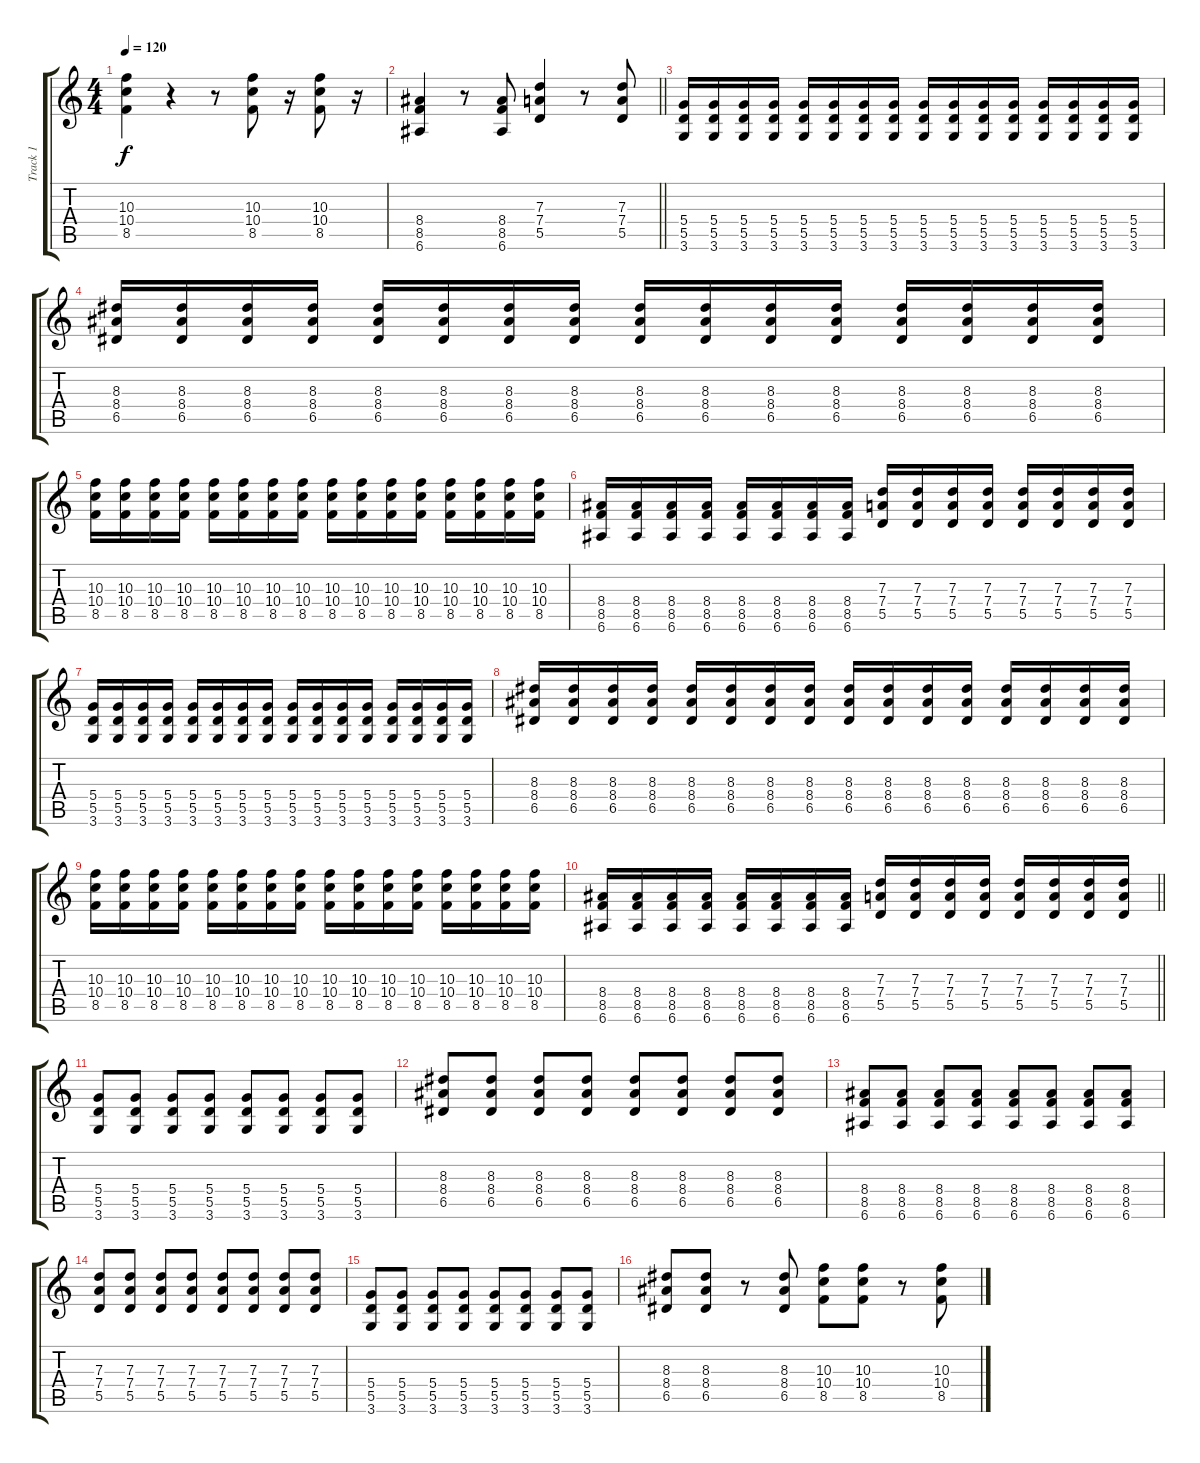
\track ("Track 1" "Track 1") {instrument overdrivenguitar}
\staff {score tabs}
\tuning (E4 B3 G3 D3 A2 E2) {hide}
\ts (4 4)
\tempo 120
\clef g2
\ks c
(10.3 10.4 8.5).4{dy f} r.4 r.8 (10.3 10.4 8.5).8 r.16 (10.3 10.4 8.5).8 r.16 |
\barLineRight lightlight
(8.4 8.5 6.6).4 r.8 (8.4 8.5 6.6).8 (7.3 7.4 5.5).4 r.8 (7.3 7.4 5.5).8 |
(5.4 5.5 3.6).16 (5.4 5.5 3.6).16 (5.4 5.5 3.6).16 (5.4 5.5 3.6).16 (5.4 5.5 3.6).16 (5.4 5.5 3.6).16 (5.4 5.5 3.6).16 (5.4 5.5 3.6).16 (5.4 5.5 3.6).16 (5.4 5.5 3.6).16 (5.4 5.5 3.6).16 (5.4 5.5 3.6).16 (5.4 5.5 3.6).16 (5.4 5.5 3.6).16 (5.4 5.5 3.6).16 (5.4 5.5 3.6).16 |
(8.3 8.4 6.5).16 (8.3 8.4 6.5).16 (8.3 8.4 6.5).16 (8.3 8.4 6.5).16 (8.3 8.4 6.5).16 (8.3 8.4 6.5).16 (8.3 8.4 6.5).16 (8.3 8.4 6.5).16 (8.3 8.4 6.5).16 (8.3 8.4 6.5).16 (8.3 8.4 6.5).16 (8.3 8.4 6.5).16 (8.3 8.4 6.5).16 (8.3 8.4 6.5).16 (8.3 8.4 6.5).16 (8.3 8.4 6.5).16 |
(10.3 10.4 8.5).16 (10.3 10.4 8.5).16 (10.3 10.4 8.5).16 (10.3 10.4 8.5).16 (10.3 10.4 8.5).16 (10.3 10.4 8.5).16 (10.3 10.4 8.5).16 (10.3 10.4 8.5).16 (10.3 10.4 8.5).16 (10.3 10.4 8.5).16 (10.3 10.4 8.5).16 (10.3 10.4 8.5).16 (10.3 10.4 8.5).16 (10.3 10.4 8.5).16 (10.3 10.4 8.5).16 (10.3 10.4 8.5).16 |
(8.4 8.5 6.6).16 (8.4 8.5 6.6).16 (8.4 8.5 6.6).16 (8.4 8.5 6.6).16 (8.4 8.5 6.6).16 (8.4 8.5 6.6).16 (8.4 8.5 6.6).16 (8.4 8.5 6.6).16 (7.3 7.4 5.5).16 (7.3 7.4 5.5).16 (7.3 7.4 5.5).16 (7.3 7.4 5.5).16 (7.3 7.4 5.5).16 (7.3 7.4 5.5).16 (7.3 7.4 5.5).16 (7.3 7.4 5.5).16 |
(5.4 5.5 3.6).16 (5.4 5.5 3.6).16 (5.4 5.5 3.6).16 (5.4 5.5 3.6).16 (5.4 5.5 3.6).16 (5.4 5.5 3.6).16 (5.4 5.5 3.6).16 (5.4 5.5 3.6).16 (5.4 5.5 3.6).16 (5.4 5.5 3.6).16 (5.4 5.5 3.6).16 (5.4 5.5 3.6).16 (5.4 5.5 3.6).16 (5.4 5.5 3.6).16 (5.4 5.5 3.6).16 (5.4 5.5 3.6).16 |
(8.3 8.4 6.5).16 (8.3 8.4 6.5).16 (8.3 8.4 6.5).16 (8.3 8.4 6.5).16 (8.3 8.4 6.5).16 (8.3 8.4 6.5).16 (8.3 8.4 6.5).16 (8.3 8.4 6.5).16 (8.3 8.4 6.5).16 (8.3 8.4 6.5).16 (8.3 8.4 6.5).16 (8.3 8.4 6.5).16 (8.3 8.4 6.5).16 (8.3 8.4 6.5).16 (8.3 8.4 6.5).16 (8.3 8.4 6.5).16 |
(10.3 10.4 8.5).16 (10.3 10.4 8.5).16 (10.3 10.4 8.5).16 (10.3 10.4 8.5).16 (10.3 10.4 8.5).16 (10.3 10.4 8.5).16 (10.3 10.4 8.5).16 (10.3 10.4 8.5).16 (10.3 10.4 8.5).16 (10.3 10.4 8.5).16 (10.3 10.4 8.5).16 (10.3 10.4 8.5).16 (10.3 10.4 8.5).16 (10.3 10.4 8.5).16 (10.3 10.4 8.5).16 (10.3 10.4 8.5).16 |
\barLineRight lightlight
(8.4 8.5 6.6).16 (8.4 8.5 6.6).16 (8.4 8.5 6.6).16 (8.4 8.5 6.6).16 (8.4 8.5 6.6).16 (8.4 8.5 6.6).16 (8.4 8.5 6.6).16 (8.4 8.5 6.6).16 (7.3 7.4 5.5).16 (7.3 7.4 5.5).16 (7.3 7.4 5.5).16 (7.3 7.4 5.5).16 (7.3 7.4 5.5).16 (7.3 7.4 5.5).16 (7.3 7.4 5.5).16 (7.3 7.4 5.5).16 |
(5.4 5.5 3.6).8 (5.4 5.5 3.6).8 (5.4 5.5 3.6).8 (5.4 5.5 3.6).8 (5.4 5.5 3.6).8 (5.4 5.5 3.6).8 (5.4 5.5 3.6).8 (5.4 5.5 3.6).8 |
(8.3 8.4 6.5).8 (8.3 8.4 6.5).8 (8.3 8.4 6.5).8 (8.3 8.4 6.5).8 (8.3 8.4 6.5).8 (8.3 8.4 6.5).8 (8.3 8.4 6.5).8 (8.3 8.4 6.5).8 |
(8.4 8.5 6.6).8 (8.4 8.5 6.6).8 (8.4 8.5 6.6).8 (8.4 8.5 6.6).8 (8.4 8.5 6.6).8 (8.4 8.5 6.6).8 (8.4 8.5 6.6).8 (8.4 8.5 6.6).8 |
(7.3 7.4 5.5).8 (7.3 7.4 5.5).8 (7.3 7.4 5.5).8 (7.3 7.4 5.5).8 (7.3 7.4 5.5).8 (7.3 7.4 5.5).8 (7.3 7.4 5.5).8 (7.3 7.4 5.5).8 |
(5.4 5.5 3.6).8 (5.4 5.5 3.6).8 (5.4 5.5 3.6).8 (5.4 5.5 3.6).8 (5.4 5.5 3.6).8 (5.4 5.5 3.6).8 (5.4 5.5 3.6).8 (5.4 5.5 3.6).8 |
(8.3 8.4 6.5).8 (8.3 8.4 6.5).8 r.8 (8.3 8.4 6.5).8 (10.3 10.4 8.5).8 (10.3 10.4 8.5).8 r.8 (10.3 10.4 8.5).8
